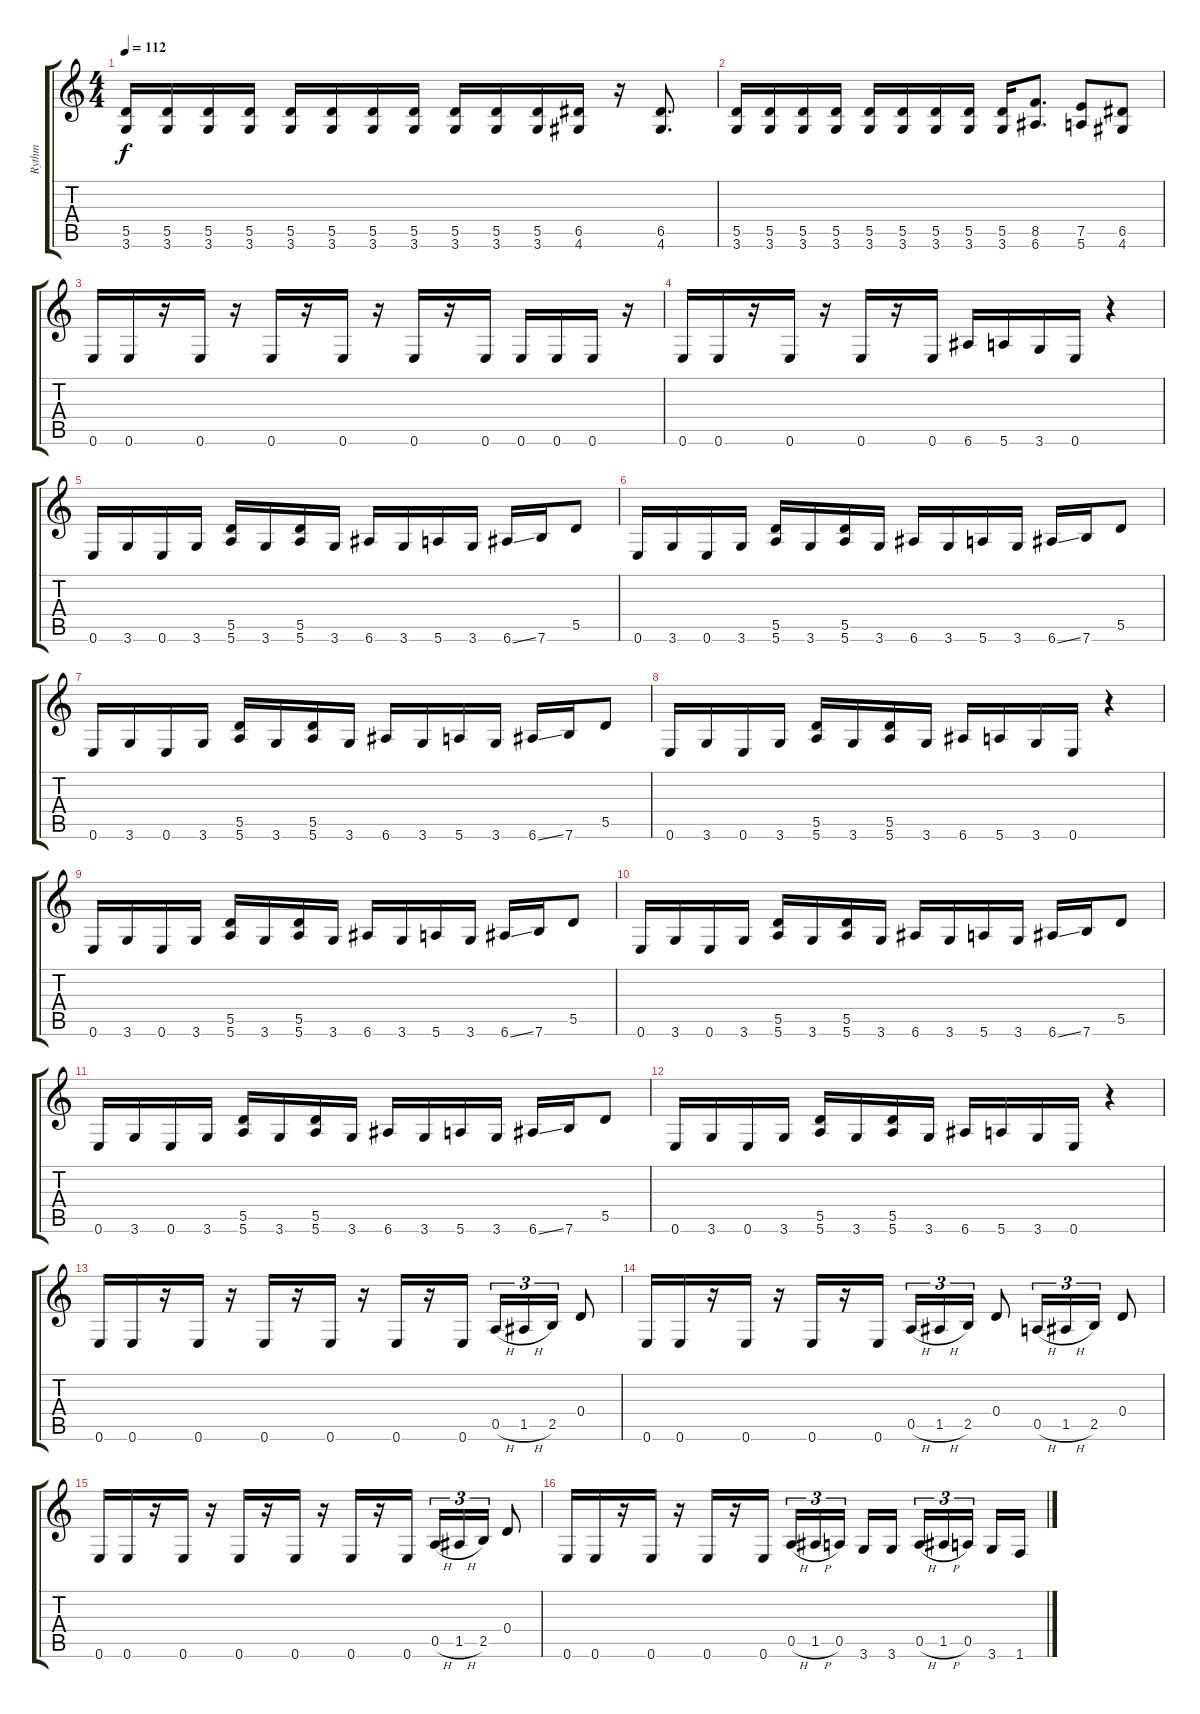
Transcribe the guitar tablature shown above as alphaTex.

\track ("Rythm" "Rythm") {instrument distortionguitar}
\staff {score tabs}
\tuning (E4 B3 G3 D3 A2 E2) {hide}
\ts (4 4)
\tempo 112
\clef g2
\ks c
(5.5 3.6).16{dy f} (5.5 3.6).16 (5.5 3.6).16 (5.5 3.6).16 (5.5 3.6).16 (5.5 3.6).16 (5.5 3.6).16 (5.5 3.6).16 (5.5 3.6).16 (5.5 3.6).16 (5.5 3.6).16 (6.5 4.6).16 r.16 (6.5 4.6).8{d} |
(5.5 3.6).16 (5.5 3.6).16 (5.5 3.6).16 (5.5 3.6).16 (5.5 3.6).16 (5.5 3.6).16 (5.5 3.6).16 (5.5 3.6).16 (5.5 3.6).16 (8.5 6.6).8{d} (7.5 5.6).8 (6.5 4.6).8 |
0.6.16 0.6.16 r.16 0.6.16 r.16 0.6.16 r.16 0.6.16 r.16 0.6.16 r.16 0.6.16 0.6.16 0.6.16 0.6.16 r.16 |
0.6.16 0.6.16 r.16 0.6.16 r.16 0.6.16 r.16 0.6.16 6.6.16 5.6.16 3.6.16 0.6.16 r.4 |
0.6.16 3.6.16 0.6.16 3.6.16 (5.5 5.6).16 3.6.16 (5.5 5.6).16 3.6.16 6.6.16 3.6.16 5.6.16 3.6.16 6.6{ss}.16 7.6.16 5.5.8 |
0.6.16 3.6.16 0.6.16 3.6.16 (5.5 5.6).16 3.6.16 (5.5 5.6).16 3.6.16 6.6.16 3.6.16 5.6.16 3.6.16 6.6{ss}.16 7.6.16 5.5.8 |
0.6.16 3.6.16 0.6.16 3.6.16 (5.5 5.6).16 3.6.16 (5.5 5.6).16 3.6.16 6.6.16 3.6.16 5.6.16 3.6.16 6.6{ss}.16 7.6.16 5.5.8 |
0.6.16 3.6.16 0.6.16 3.6.16 (5.5 5.6).16 3.6.16 (5.5 5.6).16 3.6.16 6.6.16 5.6.16 3.6.16 0.6.16 r.4 |
0.6.16 3.6.16 0.6.16 3.6.16 (5.5 5.6).16 3.6.16 (5.5 5.6).16 3.6.16 6.6.16 3.6.16 5.6.16 3.6.16 6.6{ss}.16 7.6.16 5.5.8 |
0.6.16 3.6.16 0.6.16 3.6.16 (5.5 5.6).16 3.6.16 (5.5 5.6).16 3.6.16 6.6.16 3.6.16 5.6.16 3.6.16 6.6{ss}.16 7.6.16 5.5.8 |
0.6.16 3.6.16 0.6.16 3.6.16 (5.5 5.6).16 3.6.16 (5.5 5.6).16 3.6.16 6.6.16 3.6.16 5.6.16 3.6.16 6.6{ss}.16 7.6.16 5.5.8 |
0.6.16 3.6.16 0.6.16 3.6.16 (5.5 5.6).16 3.6.16 (5.5 5.6).16 3.6.16 6.6.16 5.6.16 3.6.16 0.6.16 r.4 |
0.6.16 0.6.16 r.16 0.6.16 r.16 0.6.16 r.16 0.6.16 r.16 0.6.16 r.16 0.6.16 0.5{h}.16{tu (3 2)} 1.5{h}.16{tu (3 2)} 2.5.16{tu (3 2)} 0.4.8 |
0.6.16 0.6.16 r.16 0.6.16 r.16 0.6.16 r.16 0.6.16 0.5{h}.16{tu (3 2)} 1.5{h}.16{tu (3 2)} 2.5.16{tu (3 2)} 0.4.8 0.5{h}.16{tu (3 2)} 1.5{h}.16{tu (3 2)} 2.5.16{tu (3 2)} 0.4.8 |
0.6.16 0.6.16 r.16 0.6.16 r.16 0.6.16 r.16 0.6.16 r.16 0.6.16 r.16 0.6.16 0.5{h}.16{tu (3 2)} 1.5{h}.16{tu (3 2)} 2.5.16{tu (3 2)} 0.4.8 |
0.6.16 0.6.16 r.16 0.6.16 r.16 0.6.16 r.16 0.6.16 0.5{h}.16{tu (3 2)} 1.5{h}.16{tu (3 2)} 0.5.16{tu (3 2) beam splitsecondary} 3.6.16 3.6.16 0.5{h}.16{tu (3 2)} 1.5{h}.16{tu (3 2)} 0.5.16{tu (3 2) beam splitsecondary} 3.6.16 1.6.16
